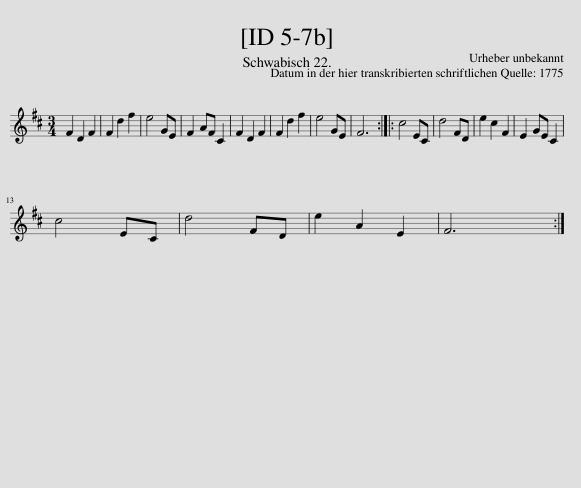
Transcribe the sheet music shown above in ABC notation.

X:1
L:1/8
M:3/4
I:linebreak $
K:D
V:1 treble
V:1
 F2 D2 F2 | F2 d2 f2 | e4 GE | F2 AF C2 | F2 D2 F2 | %5
 F2 d2 f2 | e4 GE | F6 :: c4 EC | d4 FD | %10
 e2 c2 F2 | E2 GE C2 |$ c4 EC | d4 FD | e2 A2 E2 | %15
 F6 :| %16
